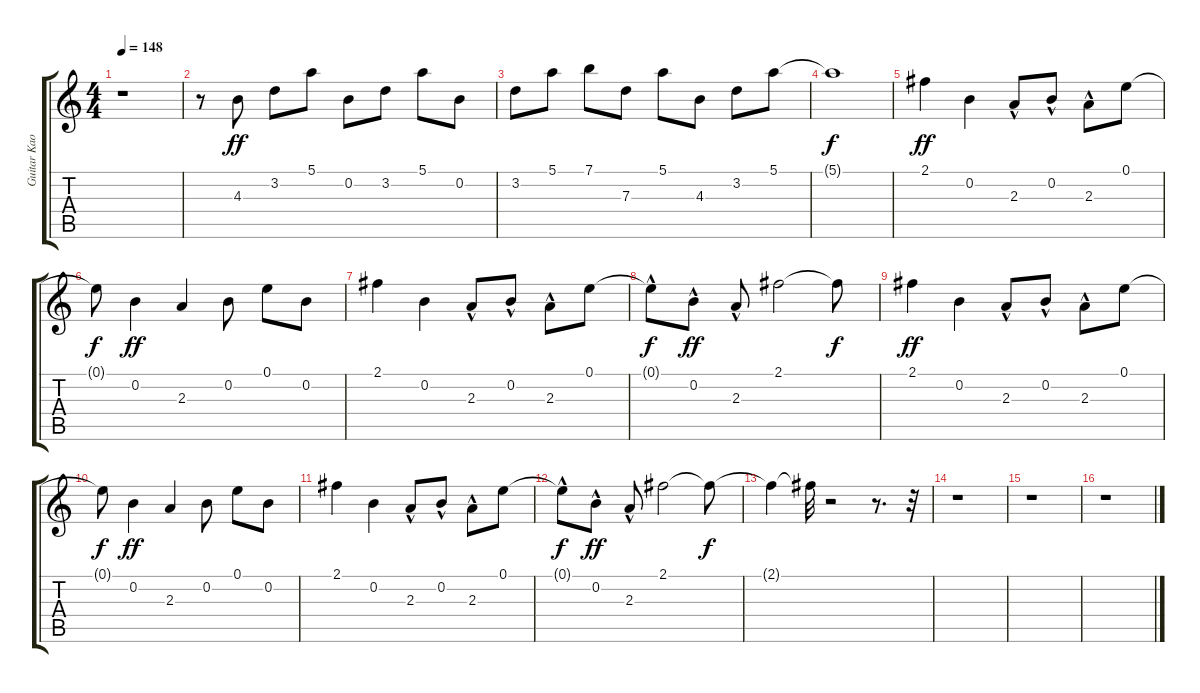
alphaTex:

\track ("Guitar Kaoru Intro/Fills" "Guitar Kao") {instrument acousticguitarsteel}
\staff {score tabs}
\tuning (E4 B3 G3 D3 A2 E2) {hide}
\ts (4 4)
\tempo 148
\clef g2
\ks c
r.1{dy ff instrument acousticguitarsteel} |
r.8 4.3.8 3.2.8 5.1.8 0.2.8 3.2.8 5.1.8 0.2.8 |
3.2.8 5.1.8 7.1.8 7.3.8 5.1.8 4.3.8 3.2.8 5.1.8 |
5.1{t}.1{dy f} |
2.1.4{dy ff instrument acousticguitarnylon} 0.2.4 2.3{hac}.8 0.2{hac}.8 2.3{hac}.8 0.1.8 |
0.1{t}.8{dy f} 0.2.4{dy ff} 2.3.4 0.2.8 0.1.8 0.2.8 |
2.1.4 0.2.4 2.3{hac}.8 0.2{hac}.8 2.3{hac}.8 0.1.8 |
0.1{hac t}.8{dy f} 0.2{hac}.8{dy ff} 2.3{hac}.8 2.1.2 2.1{t}.8{dy f} |
2.1.4{dy ff} 0.2.4 2.3{hac}.8 0.2{hac}.8 2.3{hac}.8 0.1.8 |
0.1{t}.8{dy f} 0.2.4{dy ff} 2.3.4 0.2.8 0.1.8 0.2.8 |
2.1.4 0.2.4 2.3{hac}.8 0.2{hac}.8 2.3{hac}.8 0.1.8 |
0.1{hac t}.8{dy f} 0.2{hac}.8{dy ff} 2.3{hac}.8 2.1.2 2.1{t}.8{dy f} |
2.1{t}.4 2.1{t}.32 r.2 r.8{d} r.32 |
r.1 |
r.1 |
r.1
